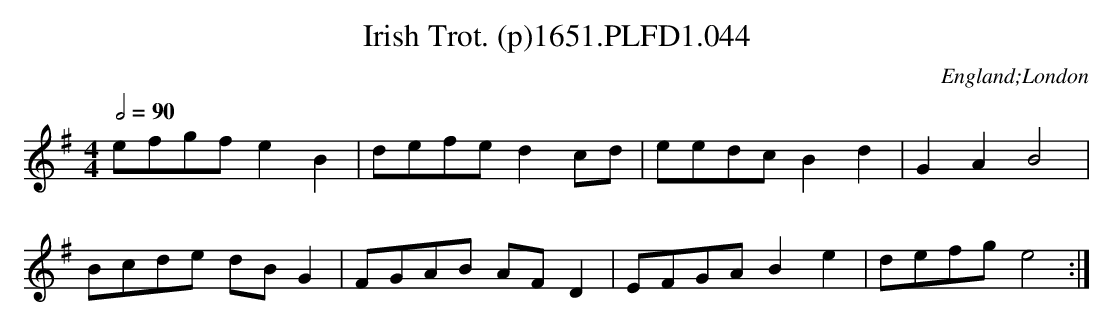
X:1
T:Irish Trot. (p)1651.PLFD1.044
M:4/4
L:1/8
Q:1/2=90
O:England;London
K:G
efgf e2 B2|defe d2 cd|eedc B2 d2| G2 A2 B4|
Bcde dB G2|FGAB AF D2| EFGA B2 e2| defg e4:|
